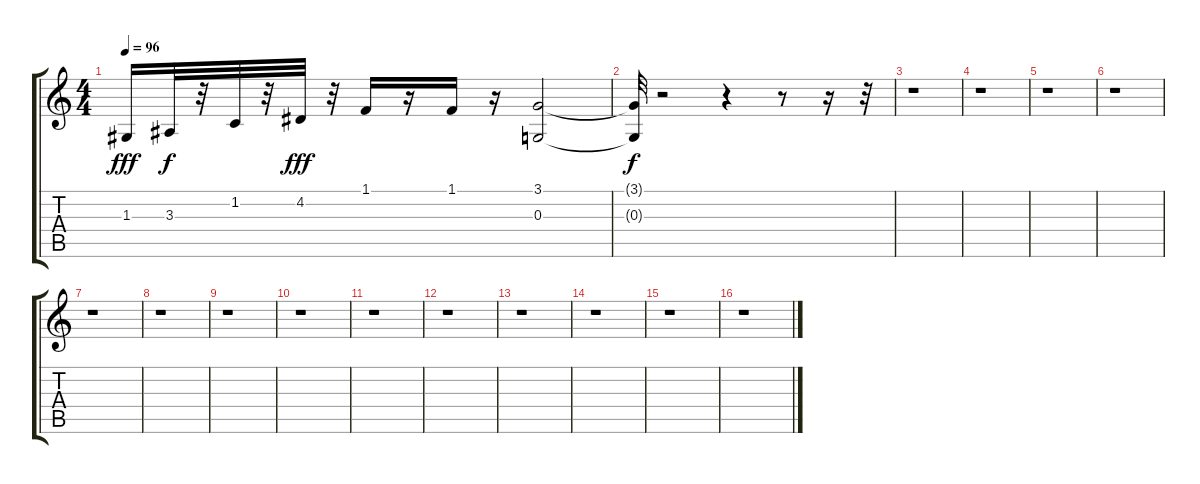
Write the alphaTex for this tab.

\track "" {instrument baritonesax}
\staff {score tabs}
\tuning (E4 B3 G3 D3 A2 E2) {hide}
\ts (4 4)
\tempo 96
\clef g2
\ks c
1.3.16{dy fff} 3.3.32{dy f} r.32 1.2.32 r.32 4.2.32{dy fff} r.32 1.1.16 r.16 1.1.16 r.16 (3.1 0.3).2 |
(3.1{t} 0.3{t}).32{dy f} r.2 r.4 r.8 r.16 r.32 |
r.1 |
r.1 |
r.1 |
r.1 |
r.1 |
r.1 |
r.1 |
r.1 |
r.1 |
r.1 |
r.1 |
r.1 |
r.1 |
r.1
